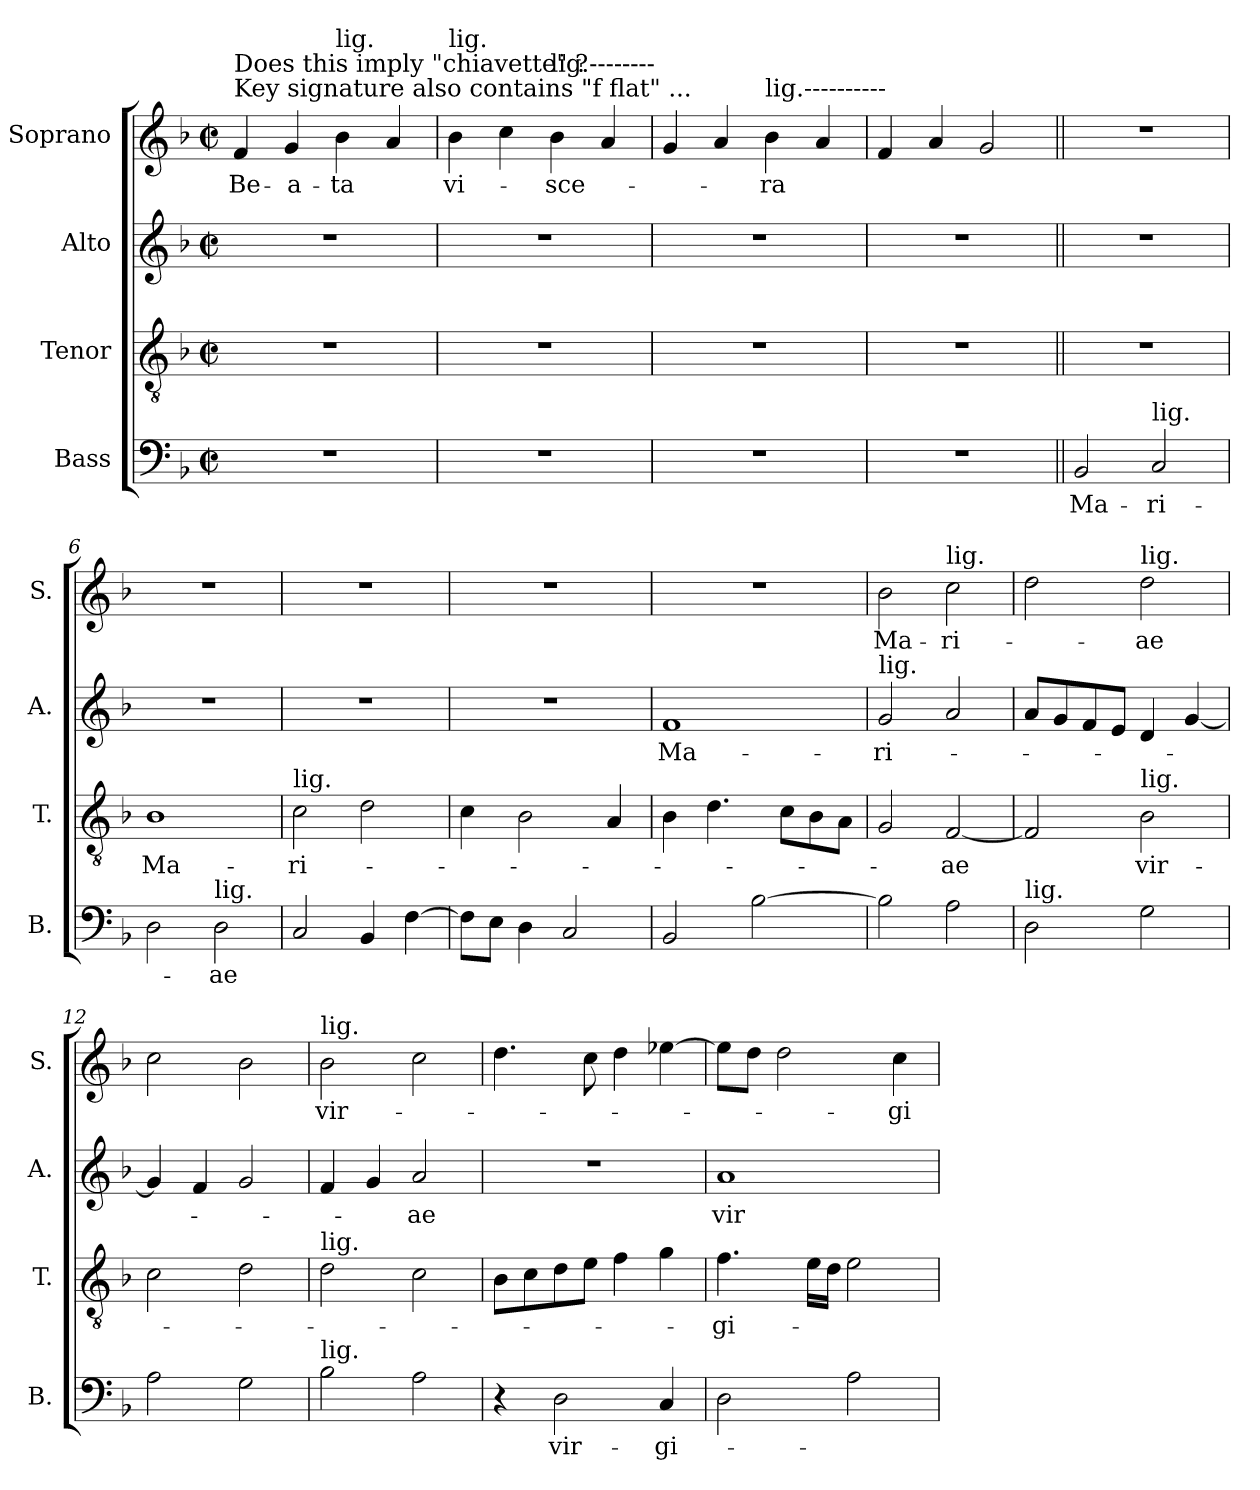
**kern	**text	**kern	**text	**kern	**text	**kern	**text
*part4	*part4	*part3	*part3	*part2	*part2	*part1	*part1
*staff4	*staff4	*staff3	*staff3	*staff2	*staff2	*staff1	*staff1
*I"Bass	*	*I"Tenor	*	*I"Alto	*	*I"Soprano	*
*I'B.	*	*I'T.	*	*I'A.	*	*I'S.	*
*clefF4	*	*clefGv2	*	*clefG2	*	*clefG2	*
*k[b-]	*	*k[b-]	*	*k[b-]	*	*k[b-]	*
*M2/2	*	*M2/2	*	*M2/2	*	*M2/2	*
*met(c|)	*	*met(c|)	*	*met(c|)	*	*met(c|)	*
=1	=1	=1	=1	=1	=1	=1	=1
!	!	!	!	!	!	!LO:TX:a:t=Key signature also contains "f flat" ...	!
!	!	!	!	!	!	!LO:TX:a:t=Does this imply "chiavette" ?	!
!	!	!	!	!	!	!	!LO:LY:b
1r	.	1r	.	1r	.	4f/	Be-
!	!	!	!	!	!	!	!LO:LY:b
.	.	.	.	.	.	4g/	-a-
!	!	!	!	!	!	!LO:TX:a:t=lig.	!
!	!	!	!	!	!	!	!LO:LY:b
.	.	.	.	.	.	4b-\	-ta
.	.	.	.	.	.	4a/	.
=2	=2	=2	=2	=2	=2	=2	=2
!	!	!	!	!	!	!LO:TX:a:t=lig.	!
!	!	!	!	!	!	!	!LO:LY:b
1r	.	1r	.	1r	.	4b-\	vi-
.	.	.	.	.	.	4cc\	.
!	!	!	!	!	!	!LO:TX:a:t=lig.--------	!
!	!	!	!	!	!	!	!LO:LY:b
.	.	.	.	.	.	4b-\	-sce-
.	.	.	.	.	.	4a/	.
=3	=3	=3	=3	=3	=3	=3	=3
1r	.	1r	.	1r	.	4g/	.
.	.	.	.	.	.	4a/	.
!	!	!	!	!	!	!LO:TX:a:t=lig.----------	!
!	!	!	!	!	!	!	!LO:LY:b
.	.	.	.	.	.	4b-\	-ra
.	.	.	.	.	.	4a/	.
=4	=4	=4	=4	=4	=4	=4	=4
1r	.	1r	.	1r	.	4f/	.
.	.	.	.	.	.	4a/	.
.	.	.	.	.	.	2g/	.
=5||	=5||	=5||	=5||	=5||	=5||	=5||	=5||
!	!LO:LY:b	!	!	!	!	!	!
2BB-/	Ma-	1r	.	1r	.	1r	.
!LO:TX:a:t=lig.	!	!	!	!	!	!	!
!	!LO:LY:b	!	!	!	!	!	!
2C/	-ri-	.	.	.	.	.	.
=6	=6	=6	=6	=6	=6	=6	=6
!	!	!	!LO:LY:b	!	!	!	!
2D\	.	1B-	Ma-	1r	.	1r	.
!LO:TX:a:t=lig.	!	!	!	!	!	!	!
!	!LO:LY:b	!	!	!	!	!	!
2D\	-ae	.	.	.	.	.	.
=7	=7	=7	=7	=7	=7	=7	=7
!	!	!LO:TX:a:t=lig.	!	!	!	!	!
!	!	!	!LO:LY:b	!	!	!	!
2C/	.	2c\	-ri-	1r	.	1r	.
4BB-/	.	2d\	.	.	.	.	.
[4F\	.	.	.	.	.	.	.
=8	=8	=8	=8	=8	=8	=8	=8
8F\L]	.	4c\	.	1r	.	1r	.
8E\J	.	.	.	.	.	.	.
4D\	.	2B-\	.	.	.	.	.
2C/	.	.	.	.	.	.	.
.	.	4A/	.	.	.	.	.
!!LO:LB:g=z
=9	=9	=9	=9	=9	=9	=9	=9
!	!	!	!	!	!LO:LY:b	!	!
2BB-/	.	4B-\	.	1f	Ma-	1r	.
.	.	4.d\	.	.	.	.	.
[2B-\	.	.	.	.	.	.	.
.	.	8c\L	.	.	.	.	.
.	.	8B-\	.	.	.	.	.
.	.	8A\J	.	.	.	.	.
=10	=10	=10	=10	=10	=10	=10	=10
!	!	!	!	!LO:TX:a:t=lig.	!	!	!
!	!	!	!	!	!LO:LY:b	!	!LO:LY:b
2B-\]	.	2G/	.	2g/	-ri-	2b-\	Ma-
!	!	!	!	!	!	!LO:TX:a:t=lig.	!
!	!	!	!LO:LY:b	!	!	!	!LO:LY:b
2A\	.	[2F/	-ae	2a/	.	2cc\	-ri-
=11	=11	=11	=11	=11	=11	=11	=11
!LO:TX:a:t=lig.	!	!	!	!	!	!	!
2D\	.	2F/]	.	8a/L	.	2dd\	.
.	.	.	.	8g/	.	.	.
.	.	.	.	8f/	.	.	.
.	.	.	.	8e/J	.	.	.
!	!	!	!	!	!	!LO:TX:a:t=lig.	!
!	!	!LO:TX:a:t=lig.	!	!	!	!	!
!	!	!	!LO:LY:b	!	!	!	!LO:LY:b
2G\	.	2B-\	vir-	4d/	.	2dd\	-ae
.	.	.	.	[4g/	.	.	.
=12	=12	=12	=12	=12	=12	=12	=12
2A\	.	2c\	.	4g/]	.	2cc\	.
.	.	.	.	4f/	.	.	.
2G\	.	2d\	.	2g/	.	2b-\	.
=13	=13	=13	=13	=13	=13	=13	=13
!	!	!	!	!	!	!LO:TX:a:t=lig.	!
!	!	!LO:TX:a:t=lig.	!	!	!	!	!
!LO:TX:a:t=lig.	!	!	!	!	!	!	!
!	!	!	!	!	!	!	!LO:LY:b
2B-\	.	2d\	.	4f/	.	2b-\	vir-
.	.	.	.	4g/	.	.	.
!	!	!	!	!	!LO:LY:b	!	!
2A\	.	2c\	.	2a/	-ae	2cc\	.
=14	=14	=14	=14	=14	=14	=14	=14
4r	.	8B-\L	.	1r	.	4.dd\	.
.	.	8c\	.	.	.	.	.
!	!LO:LY:b	!	!	!	!	!	!
2D\	vir-	8d\	.	.	.	.	.
.	.	8e\J	.	.	.	8cc\	.
.	.	4f\	.	.	.	4dd\	.
!	!LO:LY:b	!	!	!	!	!	!
4C/	gi-	4g\	.	.	.	[4ee-X\	.
=15	=15	=15	=15	=15	=15	=15	=15
!	!	!	!LO:LY:b	!	!LO:LY:b	!	!
2D\	.	4.f\	gi-	1a	vir-	8ee-\L]	.
.	.	.	.	.	.	8dd\J	.
.	.	.	.	.	.	2dd\	.
.	.	16e\LL	.	.	.	.	.
.	.	16d\JJ	.	.	.	.	.
2A\	.	2e\	.	.	.	.	.
!	!	!	!	!	!	!	!LO:LY:b
.	.	.	.	.	.	4cc\	-gi-
=	=	=	=	=	=	=	=
*-	*-	*-	*-	*-	*-	*-	*-
